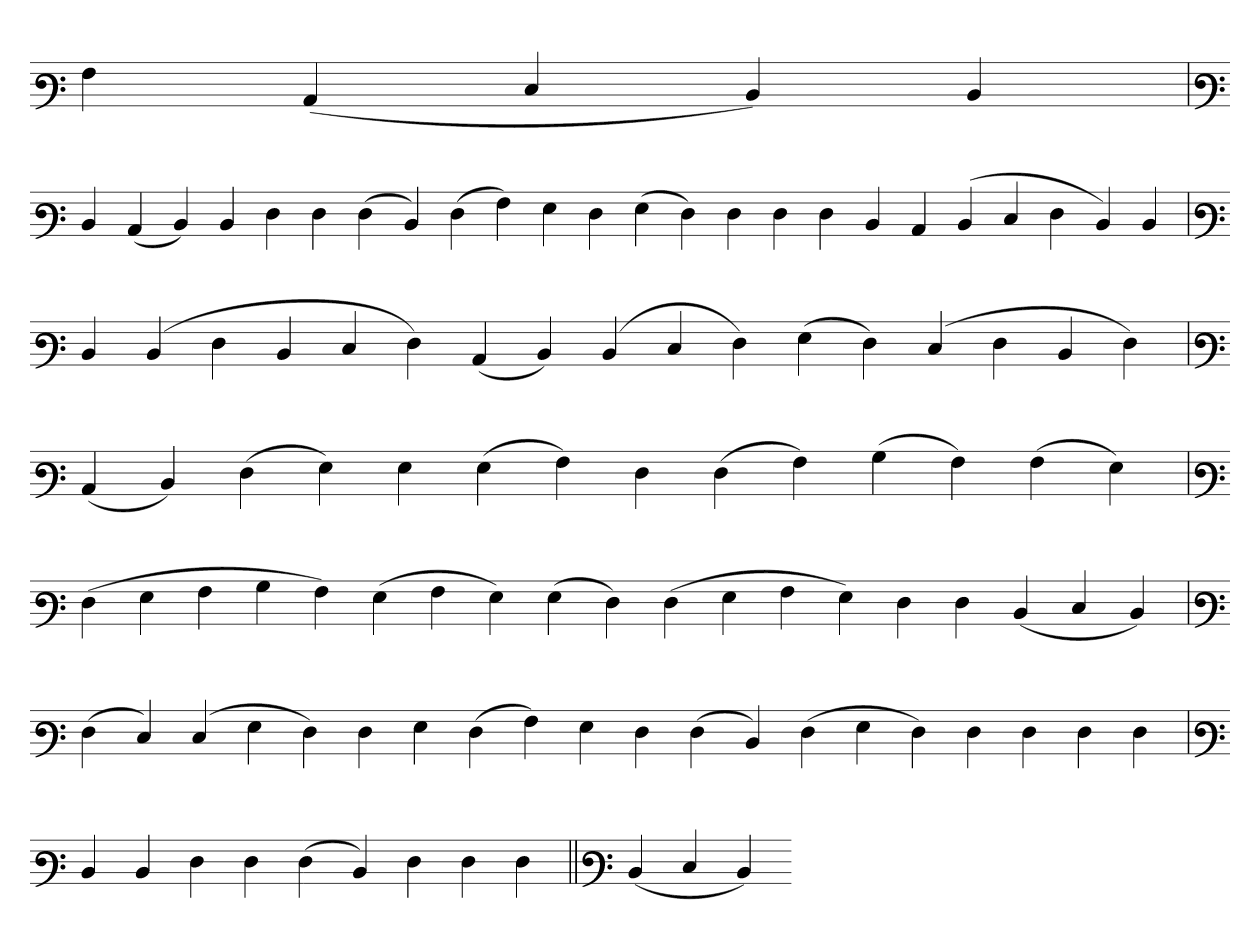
**kern
*part1
*staff1
*clefF3
=
4A
(4C
4E
4D)
4D
=`
*clefF3
4D
(4C
4D)
4D
4F
4F
(4F
4D)
(4F
4A)
4G
4F
(4G
4F)
4F
4F
4F
4D
4C
(4D
4E
4F
4D)
4D
='
*clefF3
4D
(4D
4F
4D
4E
4F)
(4C
4D)
(4D
4E
4F)
(4G
4F)
(4E
4F
4D
4F)
=
*clefF3
(4C
4D)
(4F
4G)
4G
(4G
4A)
4F
(4F
4A)
(4B
4A)
(4A
4G)
=`
*clefF3
(4F
4G
4A
4B
4A)
(4G
4A
4G)
(4G
4F)
(4F
4G
4A
4G)
4F
4F
(4D
4E
4D)
='
*clefF3
(4F
4E)
(4E
4G
4F)
4F
4G
(4F
4A)
4G
4F
(4F
4D)
(4F
4G
4F)
4F
4F
4F
4F
=`
*clefF3
4D
4D
4F
4F
(4F
4D)
4F
4F
4F
=||
*clefF3
(4D
4E
4D)
=-
*-
